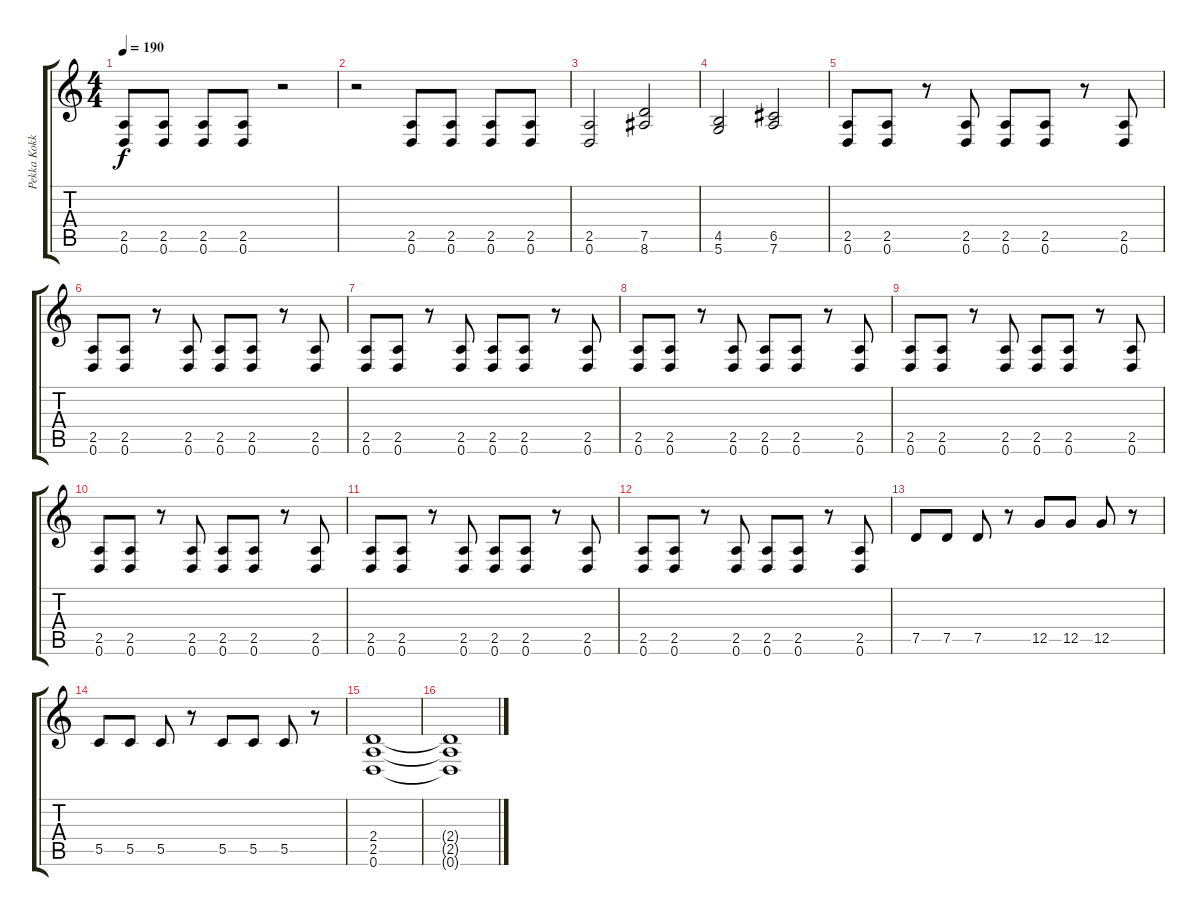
\track ("Pekka Kokko" "Pekka Kokk") {instrument distortionguitar}
\staff {score tabs}
\tuning (D4 A3 F3 C3 G2 D2) {hide}
\ts (4 4)
\tempo 190
\clef g2
\ks c
(2.5 0.6).8{dy f} (2.5 0.6).8 (2.5 0.6).8 (2.5 0.6).8 r.2 |
r.2 (2.5 0.6).8 (2.5 0.6).8 (2.5 0.6).8 (2.5 0.6).8 |
(2.5 0.6).2 (7.5 8.6).2 |
(4.5 5.6).2 (6.5 7.6).2 |
(2.5 0.6).8 (2.5 0.6).8 r.8 (2.5 0.6).8 (2.5 0.6).8 (2.5 0.6).8 r.8 (2.5 0.6).8 |
(2.5 0.6).8 (2.5 0.6).8 r.8 (2.5 0.6).8 (2.5 0.6).8 (2.5 0.6).8 r.8 (2.5 0.6).8 |
(2.5 0.6).8 (2.5 0.6).8 r.8 (2.5 0.6).8 (2.5 0.6).8 (2.5 0.6).8 r.8 (2.5 0.6).8 |
(2.5 0.6).8 (2.5 0.6).8 r.8 (2.5 0.6).8 (2.5 0.6).8 (2.5 0.6).8 r.8 (2.5 0.6).8 |
(2.5 0.6).8 (2.5 0.6).8 r.8 (2.5 0.6).8 (2.5 0.6).8 (2.5 0.6).8 r.8 (2.5 0.6).8 |
(2.5 0.6).8 (2.5 0.6).8 r.8 (2.5 0.6).8 (2.5 0.6).8 (2.5 0.6).8 r.8 (2.5 0.6).8 |
(2.5 0.6).8 (2.5 0.6).8 r.8 (2.5 0.6).8 (2.5 0.6).8 (2.5 0.6).8 r.8 (2.5 0.6).8 |
(2.5 0.6).8 (2.5 0.6).8 r.8 (2.5 0.6).8 (2.5 0.6).8 (2.5 0.6).8 r.8 (2.5 0.6).8 |
7.5.8 7.5.8 7.5.8 r.8 12.5.8 12.5.8 12.5.8 r.8 |
5.5.8 5.5.8 5.5.8 r.8 5.5.8 5.5.8 5.5.8 r.8 |
(2.4 2.5 0.6).1 |
(2.4{t} 2.5{t} 0.6{t}).1
